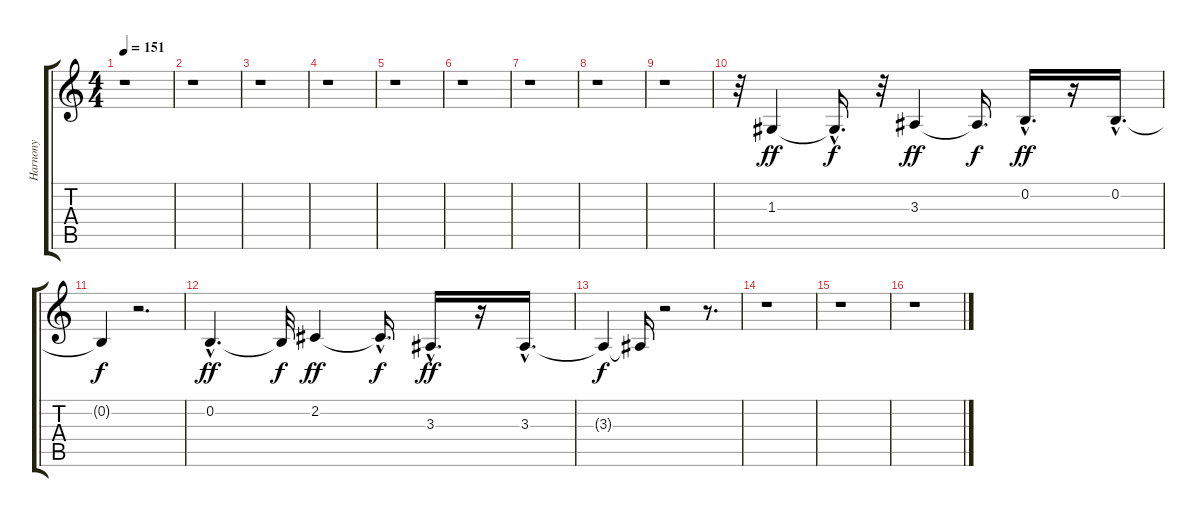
\track ("Harnony" "Harnony") {instrument tangoaccordion}
\staff {score tabs}
\tuning (E4 B3 G3 D3 A2 E2) {hide}
\ts (4 4)
\tempo 151
\clef g2
\ks c
r.1{dy ff} |
r.1 |
r.1 |
r.1 |
r.1 |
r.1 |
r.1 |
r.1 |
r.1 |
r.32 1.3.4 1.3{hac t}.16{d dy f} r.32 3.3.4{dy ff} 3.3{t}.16{d dy f} 0.2{hac}.16{d dy ff} r.16 0.2{hac}.16{d} |
0.2{t}.4{dy f} r.2{d} |
0.2{hac}.4{d dy ff} 0.2{t}.32{dy f} 2.2.4{dy ff} 2.2{hac t}.16{d dy f} 3.3{hac}.16{d dy ff} r.16 3.3{hac}.16{d} |
3.3{t}.4{dy f} 3.3{t}.16 r.2 r.8{d} |
r.1 |
r.1 |
r.1
